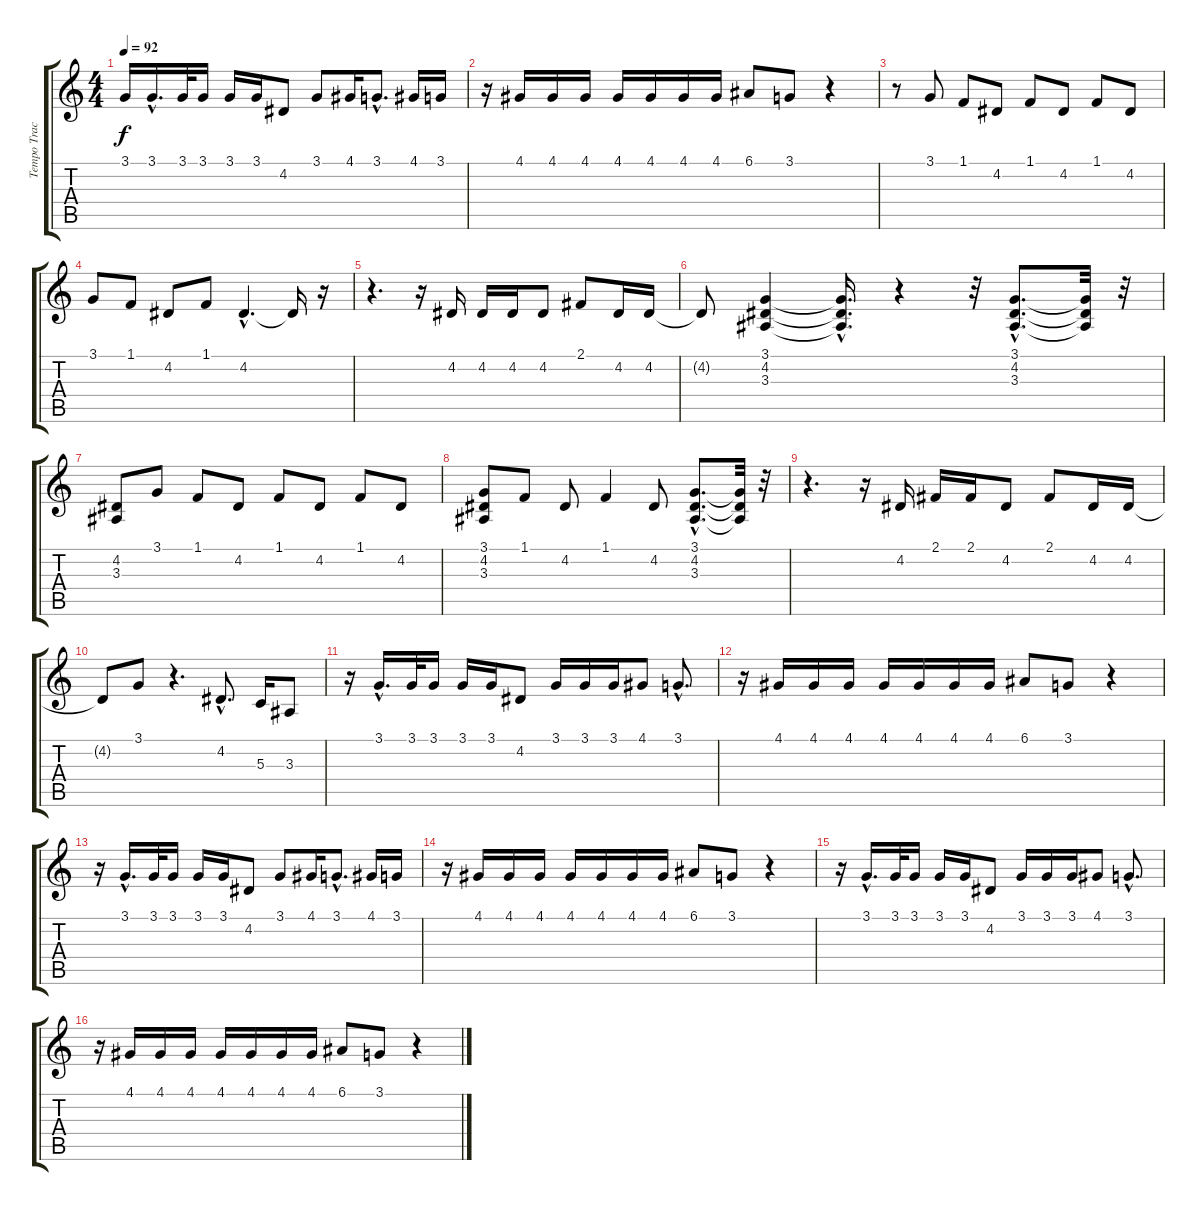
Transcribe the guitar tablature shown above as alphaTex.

\track ("Tempo Track" "Tempo Trac") {instrument lead3calliope}
\staff {score tabs}
\tuning (E4 B3 G3 D3 A2 E2) {hide}
\ts (4 4)
\tempo 92
\clef g2
\ks c
3.1.16{dy f} 3.1{hac}.16{d} 3.1.32 3.1.16 3.1.16 3.1.16 4.2.8 3.1.8 4.1.16 3.1{hac}.8{d} 4.1.16 3.1.16 |
r.16 4.1.16 4.1.16 4.1.16 4.1.16 4.1.16 4.1.16 4.1.16 6.1.8 3.1.8 r.4 |
r.8 3.1.8 1.1.8 4.2.8 1.1.8 4.2.8 1.1.8 4.2.8 |
3.1.8 1.1.8 4.2.8 1.1.8 4.2{hac}.4{d} 4.2{t}.16 r.16 |
r.4{d} r.16 4.2.16 4.2.16 4.2.16 4.2.8 2.1.8 4.2.16 4.2.16 |
4.2{t}.8 (3.1 4.2 3.3).4 (3.1{hac t} 4.2{hac t} 3.3{hac t}).16{d} r.4 r.32 (3.1{hac} 4.2{hac} 3.3{hac}).8{d} (3.1{t} 4.2{t} 3.3{t}).32 r.32 |
(4.2 3.3).8 3.1.8 1.1.8 4.2.8 1.1.8 4.2.8 1.1.8 4.2.8 |
(3.1 4.2 3.3).8 1.1.8 4.2.8 1.1.4 4.2.8 (3.1{hac} 4.2{hac} 3.3{hac}).8{d} (3.1{t} 4.2{t} 3.3{t}).32 r.32 |
r.4{d} r.16 4.2.16 2.1.16 2.1.16 4.2.8 2.1.8 4.2.16 4.2.16 |
4.2{t}.8 3.1.8 r.4{d} 4.2{hac}.8{d} 5.3.16 3.3.8 |
r.16 3.1{hac}.16{d} 3.1.32 3.1.16 3.1.16 3.1.16 4.2.8 3.1.16 3.1.16 3.1.16 4.1.8 3.1{hac}.8{d} |
r.16 4.1.16 4.1.16 4.1.16 4.1.16 4.1.16 4.1.16 4.1.16 6.1.8 3.1.8 r.4 |
r.16 3.1{hac}.16{d} 3.1.32 3.1.16 3.1.16 3.1.16 4.2.8 3.1.8 4.1.16 3.1{hac}.8{d} 4.1.16 3.1.16 |
r.16 4.1.16 4.1.16 4.1.16 4.1.16 4.1.16 4.1.16 4.1.16 6.1.8 3.1.8 r.4 |
r.16 3.1{hac}.16{d} 3.1.32 3.1.16 3.1.16 3.1.16 4.2.8 3.1.16 3.1.16 3.1.16 4.1.8 3.1{hac}.8{d} |
r.16 4.1.16 4.1.16 4.1.16 4.1.16 4.1.16 4.1.16 4.1.16 6.1.8 3.1.8 r.4
